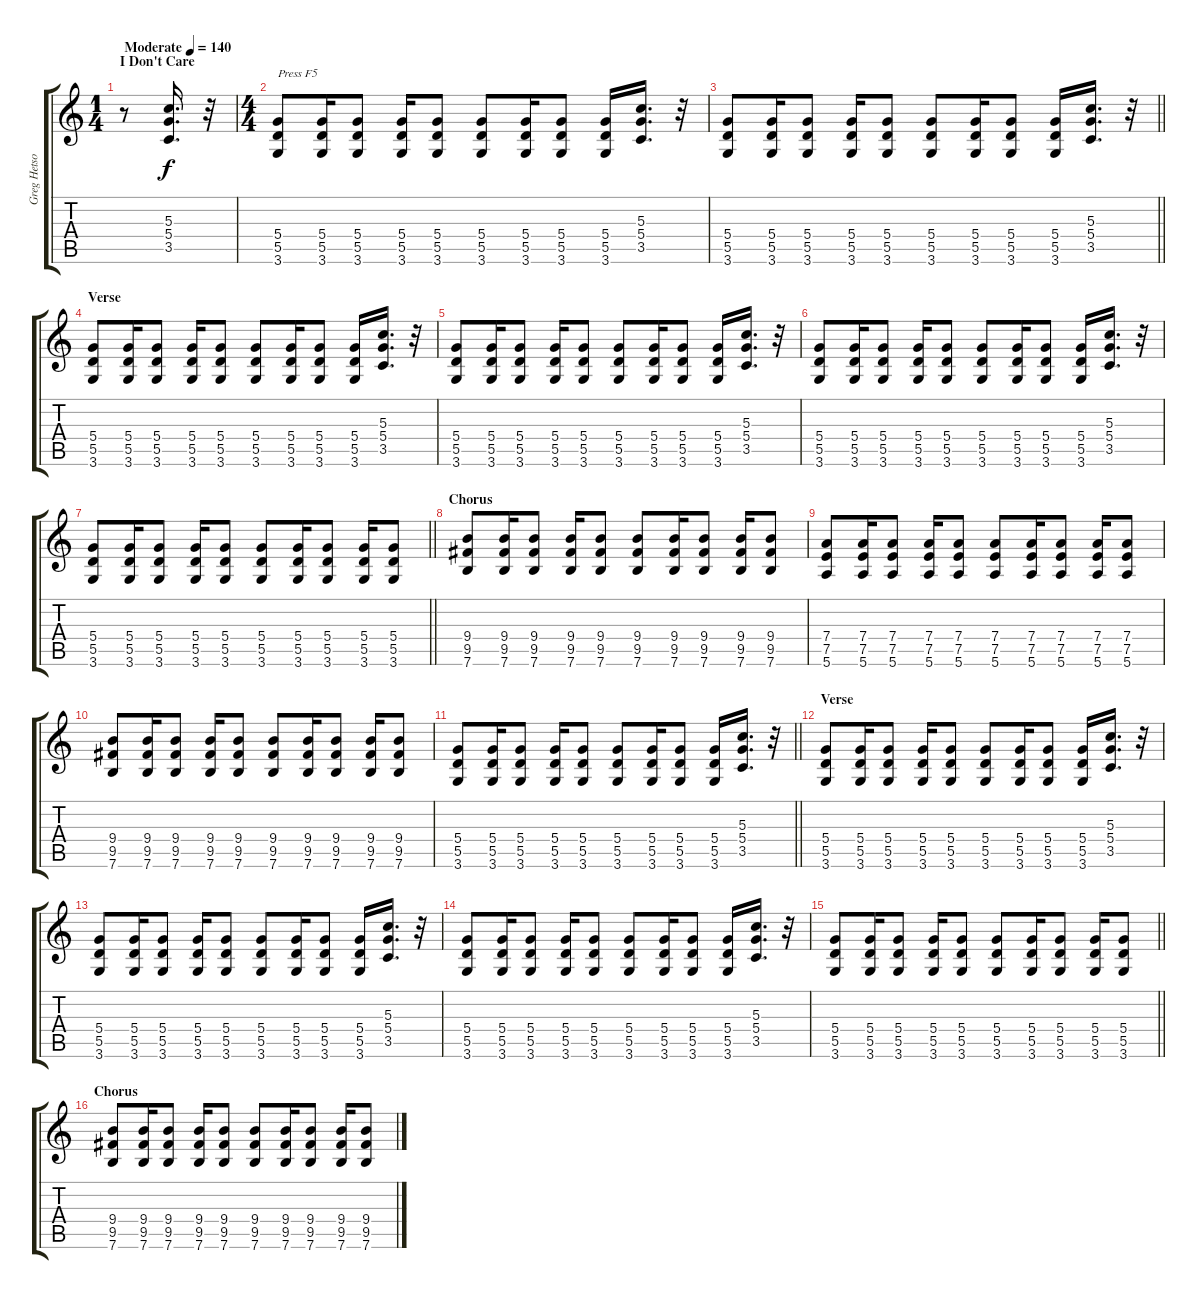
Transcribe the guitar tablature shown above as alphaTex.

\track ("Greg Hetson" "Greg Hetso") {instrument distortionguitar}
\staff {score tabs}
\tuning (E4 B3 G3 D3 A2 E2) {hide}
\ts (1 4)
\section ("" "I Don't Care")
\tempo (140 "Moderate")
\clef g2
\ks c
r.8{dy f instrument distortionguitar} (5.3 5.4 3.5).16{d} r.32 |
\ts (4 4)
(5.4 5.5 3.6).8{txt "Press F5"} (5.4 5.5 3.6).16 (5.4 5.5 3.6).8 (5.4 5.5 3.6).16 (5.4 5.5 3.6).8 (5.4 5.5 3.6).8 (5.4 5.5 3.6).16 (5.4 5.5 3.6).8 (5.4 5.5 3.6).16 (5.3 5.4 3.5).16{d} r.32 |
\barLineRight lightlight
(5.4 5.5 3.6).8 (5.4 5.5 3.6).16 (5.4 5.5 3.6).8 (5.4 5.5 3.6).16 (5.4 5.5 3.6).8 (5.4 5.5 3.6).8 (5.4 5.5 3.6).16 (5.4 5.5 3.6).8 (5.4 5.5 3.6).16 (5.3 5.4 3.5).16{d} r.32 |
\section ("" "Verse")
(5.4 5.5 3.6).8 (5.4 5.5 3.6).16 (5.4 5.5 3.6).8 (5.4 5.5 3.6).16 (5.4 5.5 3.6).8 (5.4 5.5 3.6).8 (5.4 5.5 3.6).16 (5.4 5.5 3.6).8 (5.4 5.5 3.6).16 (5.3 5.4 3.5).16{d} r.32 |
(5.4 5.5 3.6).8 (5.4 5.5 3.6).16 (5.4 5.5 3.6).8 (5.4 5.5 3.6).16 (5.4 5.5 3.6).8 (5.4 5.5 3.6).8 (5.4 5.5 3.6).16 (5.4 5.5 3.6).8 (5.4 5.5 3.6).16 (5.3 5.4 3.5).16{d} r.32 |
(5.4 5.5 3.6).8 (5.4 5.5 3.6).16 (5.4 5.5 3.6).8 (5.4 5.5 3.6).16 (5.4 5.5 3.6).8 (5.4 5.5 3.6).8 (5.4 5.5 3.6).16 (5.4 5.5 3.6).8 (5.4 5.5 3.6).16 (5.3 5.4 3.5).16{d} r.32 |
\barLineRight lightlight
(5.4 5.5 3.6).8 (5.4 5.5 3.6).16 (5.4 5.5 3.6).8 (5.4 5.5 3.6).16 (5.4 5.5 3.6).8 (5.4 5.5 3.6).8 (5.4 5.5 3.6).16 (5.4 5.5 3.6).8 (5.4 5.5 3.6).16 (5.4 5.5 3.6).8 |
\section ("" "Chorus")
(9.4 9.5 7.6).8 (9.4 9.5 7.6).16 (9.4 9.5 7.6).8 (9.4 9.5 7.6).16 (9.4 9.5 7.6).8 (9.4 9.5 7.6).8 (9.4 9.5 7.6).16 (9.4 9.5 7.6).8 (9.4 9.5 7.6).16 (9.4 9.5 7.6).8 |
(7.4 7.5 5.6).8 (7.4 7.5 5.6).16 (7.4 7.5 5.6).8 (7.4 7.5 5.6).16 (7.4 7.5 5.6).8 (7.4 7.5 5.6).8 (7.4 7.5 5.6).16 (7.4 7.5 5.6).8 (7.4 7.5 5.6).16 (7.4 7.5 5.6).8 |
(9.4 9.5 7.6).8 (9.4 9.5 7.6).16 (9.4 9.5 7.6).8 (9.4 9.5 7.6).16 (9.4 9.5 7.6).8 (9.4 9.5 7.6).8 (9.4 9.5 7.6).16 (9.4 9.5 7.6).8 (9.4 9.5 7.6).16 (9.4 9.5 7.6).8 |
\barLineRight lightlight
(5.4 5.5 3.6).8 (5.4 5.5 3.6).16 (5.4 5.5 3.6).8 (5.4 5.5 3.6).16 (5.4 5.5 3.6).8 (5.4 5.5 3.6).8 (5.4 5.5 3.6).16 (5.4 5.5 3.6).8 (5.4 5.5 3.6).16 (5.3 5.4 3.5).16{d} r.32 |
\section ("" "Verse")
(5.4 5.5 3.6).8 (5.4 5.5 3.6).16 (5.4 5.5 3.6).8 (5.4 5.5 3.6).16 (5.4 5.5 3.6).8 (5.4 5.5 3.6).8 (5.4 5.5 3.6).16 (5.4 5.5 3.6).8 (5.4 5.5 3.6).16 (5.3 5.4 3.5).16{d} r.32 |
(5.4 5.5 3.6).8 (5.4 5.5 3.6).16 (5.4 5.5 3.6).8 (5.4 5.5 3.6).16 (5.4 5.5 3.6).8 (5.4 5.5 3.6).8 (5.4 5.5 3.6).16 (5.4 5.5 3.6).8 (5.4 5.5 3.6).16 (5.3 5.4 3.5).16{d} r.32 |
(5.4 5.5 3.6).8 (5.4 5.5 3.6).16 (5.4 5.5 3.6).8 (5.4 5.5 3.6).16 (5.4 5.5 3.6).8 (5.4 5.5 3.6).8 (5.4 5.5 3.6).16 (5.4 5.5 3.6).8 (5.4 5.5 3.6).16 (5.3 5.4 3.5).16{d} r.32 |
\barLineRight lightlight
(5.4 5.5 3.6).8 (5.4 5.5 3.6).16 (5.4 5.5 3.6).8 (5.4 5.5 3.6).16 (5.4 5.5 3.6).8 (5.4 5.5 3.6).8 (5.4 5.5 3.6).16 (5.4 5.5 3.6).8 (5.4 5.5 3.6).16 (5.4 5.5 3.6).8 |
\section ("" "Chorus")
(9.4 9.5 7.6).8 (9.4 9.5 7.6).16 (9.4 9.5 7.6).8 (9.4 9.5 7.6).16 (9.4 9.5 7.6).8 (9.4 9.5 7.6).8 (9.4 9.5 7.6).16 (9.4 9.5 7.6).8 (9.4 9.5 7.6).16 (9.4 9.5 7.6).8
